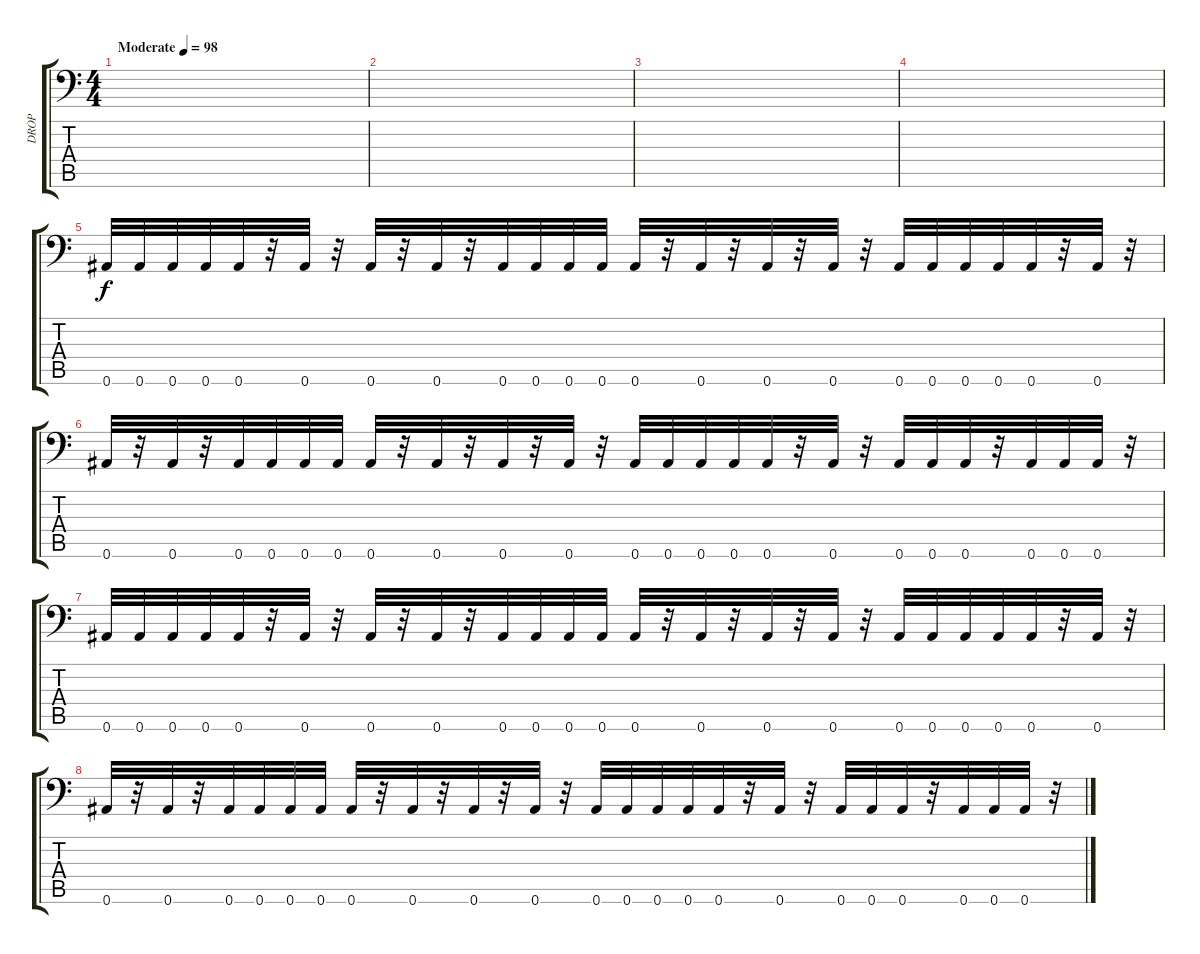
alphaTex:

\track ("DROP" "DROP") {instrument distortionguitar}
\staff {score tabs}
\tuning (C4 G3 Eb3 Bb2 F2 Bb1) {hide}
\ts (4 4)
\tempo (98 "Moderate")
\clef f4
\ks c
|
|
|
|
0.6.32 0.6.32 0.6.32 0.6.32 0.6.32 r.32 0.6.32 r.32 0.6.32 r.32 0.6.32 r.32 0.6.32 0.6.32 0.6.32 0.6.32 0.6.32 r.32 0.6.32 r.32 0.6.32 r.32 0.6.32 r.32 0.6.32 0.6.32 0.6.32 0.6.32 0.6.32 r.32 0.6.32 r.32 |
0.6.32 r.32 0.6.32 r.32 0.6.32 0.6.32 0.6.32 0.6.32 0.6.32 r.32 0.6.32 r.32 0.6.32 r.32 0.6.32 r.32 0.6.32 0.6.32 0.6.32 0.6.32 0.6.32 r.32 0.6.32 r.32 0.6.32 0.6.32 0.6.32 r.32 0.6.32 0.6.32 0.6.32 r.32 |
0.6.32 0.6.32 0.6.32 0.6.32 0.6.32 r.32 0.6.32 r.32 0.6.32 r.32 0.6.32 r.32 0.6.32 0.6.32 0.6.32 0.6.32 0.6.32 r.32 0.6.32 r.32 0.6.32 r.32 0.6.32 r.32 0.6.32 0.6.32 0.6.32 0.6.32 0.6.32 r.32 0.6.32 r.32 |
0.6.32 r.32 0.6.32 r.32 0.6.32 0.6.32 0.6.32 0.6.32 0.6.32 r.32 0.6.32 r.32 0.6.32 r.32 0.6.32 r.32 0.6.32 0.6.32 0.6.32 0.6.32 0.6.32 r.32 0.6.32 r.32 0.6.32 0.6.32 0.6.32 r.32 0.6.32 0.6.32 0.6.32 r.32
